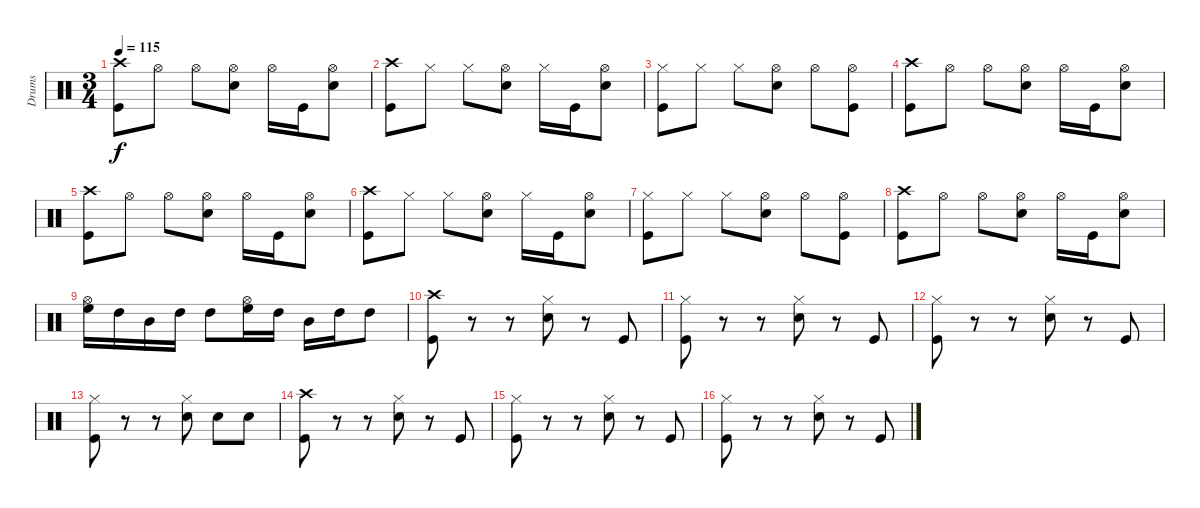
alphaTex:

\track ("Drums" "Drums") {instrument percussion}
\staff {score}
\articulation defaults
\ts (3 4)
\tempo 115
\clef neutral
\ks c
("Kick (hit)" "Crash high (hit)").8{dy f} "Hi-Hat (open)".8 "Hi-Hat (open)".8 ("Hi-Hat (open)" "Snare (hit) 2").8 "Hi-Hat (open)".16 "Kick (hit)".16 ("Snare (hit) 2" "Hi-Hat (open)").8 |
("Kick (hit)" "Crash high (hit)").8 "Hi-Hat (closed)".8 "Hi-Hat (closed)".8 ("Hi-Hat (open)" "Snare (hit) 2").8 "Hi-Hat (closed)".16 "Kick (hit)".16 ("Snare (hit) 2" "Hi-Hat (open)").8 |
("Kick (hit)" "Hi-Hat (closed)").8 "Hi-Hat (closed)".8 "Hi-Hat (closed)".8 ("Snare (hit) 2" "Hi-Hat (open)").8 "Hi-Hat (open)".8 ("Kick (hit)" "Hi-Hat (open)").8 |
("Kick (hit)" "Crash high (hit)").8 "Hi-Hat (open)".8 "Hi-Hat (open)".8 ("Hi-Hat (open)" "Snare (hit) 2").8 "Hi-Hat (open)".16 "Kick (hit)".16 ("Snare (hit) 2" "Hi-Hat (open)").8 |
("Kick (hit)" "Crash high (hit)").8 "Hi-Hat (open)".8 "Hi-Hat (open)".8 ("Hi-Hat (open)" "Snare (hit) 2").8 "Hi-Hat (open)".16 "Kick (hit)".16 ("Snare (hit) 2" "Hi-Hat (open)").8 |
("Kick (hit)" "Crash high (hit)").8 "Hi-Hat (closed)".8 "Hi-Hat (closed)".8 ("Hi-Hat (open)" "Snare (hit) 2").8 "Hi-Hat (closed)".16 "Kick (hit)".16 ("Snare (hit) 2" "Hi-Hat (open)").8 |
("Kick (hit)" "Hi-Hat (closed)").8 "Hi-Hat (closed)".8 "Hi-Hat (closed)".8 ("Snare (hit) 2" "Hi-Hat (open)").8 "Hi-Hat (open)".8 ("Kick (hit)" "Hi-Hat (open)").8 |
("Kick (hit)" "Crash high (hit)").8 "Hi-Hat (open)".8 "Hi-Hat (open)".8 ("Hi-Hat (open)" "Snare (hit) 2").8 "Hi-Hat (open)".16 "Kick (hit)".16 ("Snare (hit) 2" "Hi-Hat (open)").8 |
("High Floor Tom (hit)" "Hi-Hat (open)").16 "High Tom (hit)".16 "Mid Tom (hit)".16 "High Tom (hit)".16 "High Tom (hit)".8 ("High Floor Tom (hit)" "Hi-Hat (open)").16 "High Tom (hit)".16 "Mid Tom (hit)".16 "High Tom (hit)".16 "High Tom (hit)".8 |
("Kick (hit)" "Crash high (hit)").8 r.8 r.8 ("Hi-Hat (closed)" "Snare (hit) 2").8 r.8 "Kick (hit)".8 |
("Kick (hit)" "Hi-Hat (closed)").8 r.8 r.8 ("Hi-Hat (closed)" "Snare (hit) 2").8 r.8 "Kick (hit)".8 |
("Kick (hit)" "Hi-Hat (closed)").8 r.8 r.8 ("Hi-Hat (closed)" "Snare (hit) 2").8 r.8 "Kick (hit)".8 |
("Kick (hit)" "Hi-Hat (closed)").8 r.8 r.8 ("Hi-Hat (closed)" "Snare (hit) 2").8 "Snare (hit) 2".8 "Snare (hit) 2".8 |
("Kick (hit)" "Crash high (hit)").8 r.8 r.8 ("Hi-Hat (closed)" "Snare (hit) 2").8 r.8 "Kick (hit)".8 |
("Kick (hit)" "Hi-Hat (closed)").8 r.8 r.8 ("Hi-Hat (closed)" "Snare (hit) 2").8 r.8 "Kick (hit)".8 |
("Kick (hit)" "Hi-Hat (closed)").8 r.8 r.8 ("Hi-Hat (closed)" "Snare (hit) 2").8 r.8 "Kick (hit)".8
